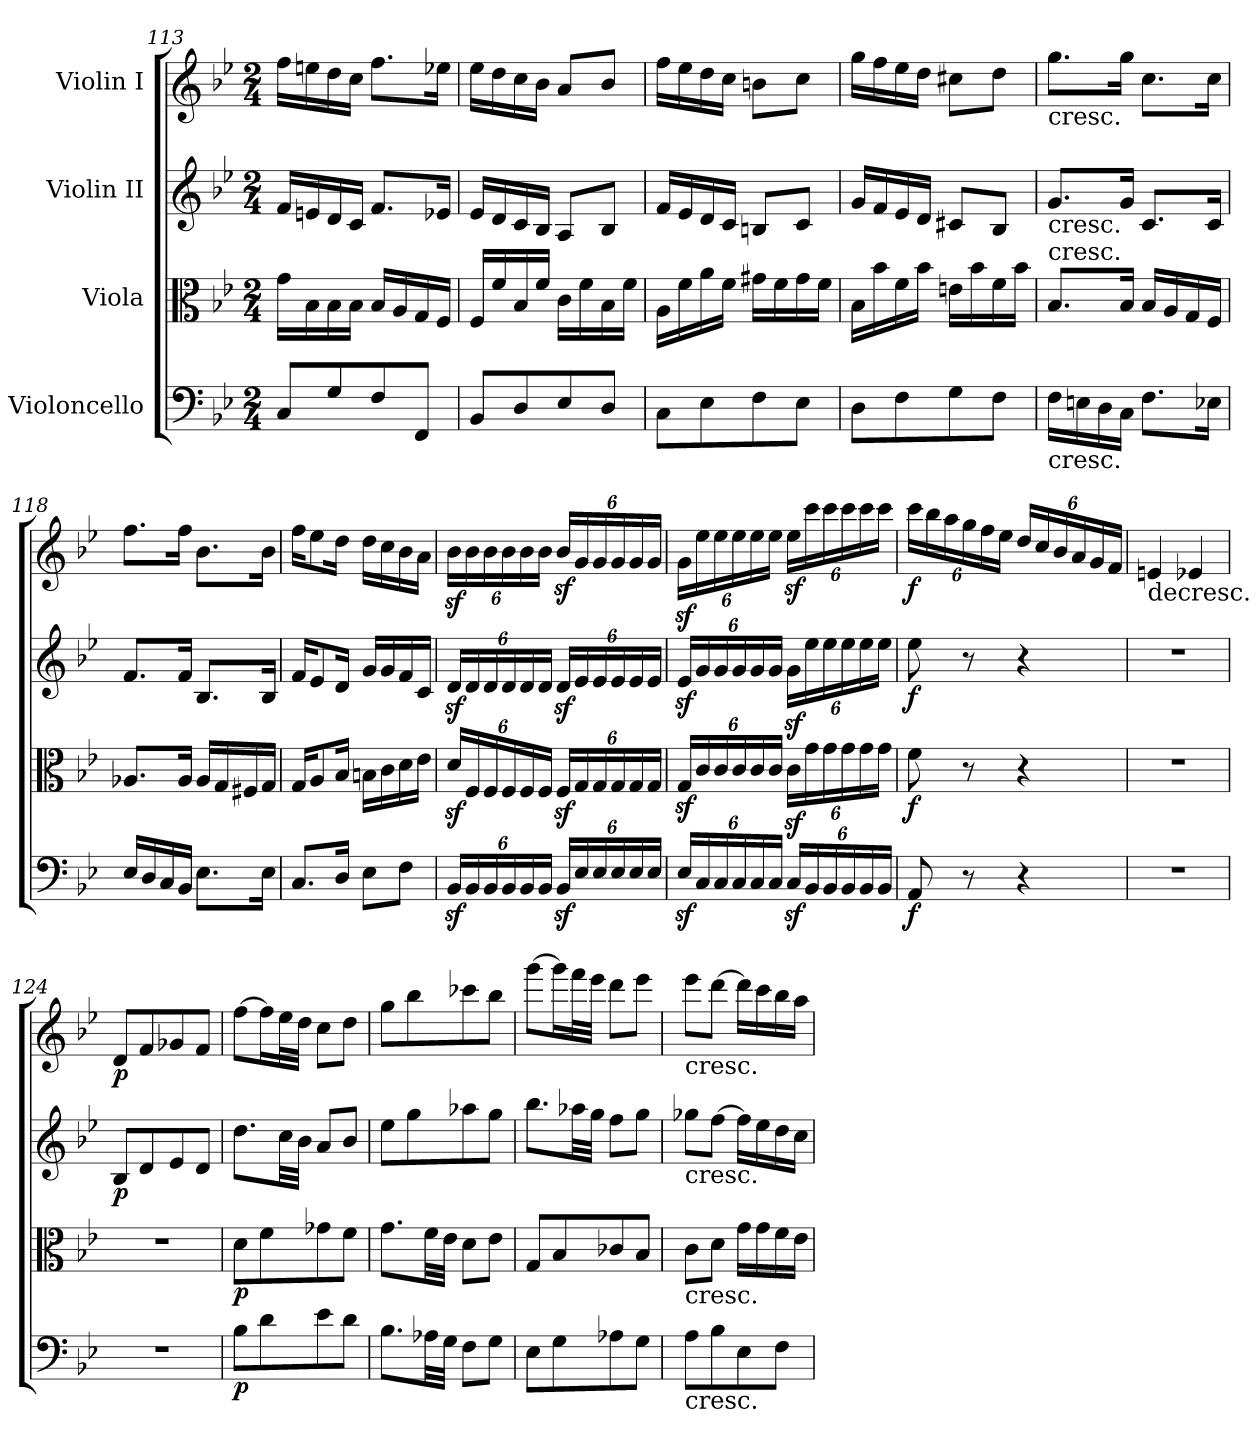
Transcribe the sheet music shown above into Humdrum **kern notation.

**kern	**dynam	**kern	**dynam	**kern	**dynam	**kern	**dynam
*part4	*part4	*part3	*part3	*part2	*part2	*part1	*part1
*staff4	*staff4	*staff3	*staff3	*staff2	*staff2	*staff1	*staff1
*I"Violoncello	*	*I"Viola	*	*I"Violin II	*	*I"Violin I	*
*clefF4	*	*clefC3	*	*clefG2	*	*clefG2	*
*k[b-e-]	*	*k[b-e-]	*	*k[b-e-]	*	*k[b-e-]	*
*M2/4	*	*M2/4	*	*M2/4	*	*M2/4	*
=113	=113	=113	=113	=113	=113	=113	=113
8C/L	.	16g\LL	.	16f/LL	.	16ff\LL	.
.	.	16B-\	.	16en/	.	16een\	.
8G/	.	16B-\	.	16d/	.	16dd\	.
.	.	16B-\JJ	.	16c/JJ	.	16cc\JJ	.
8F/	.	16B-/LL	.	8.f/L	.	8.ff\L	.
.	.	16A/	.	.	.	.	.
8FF/J	.	16G/	.	.	.	.	.
.	.	16F/JJ	.	16e-X/Jk	.	16ee-X\Jk	.
!!LO:LB:g=z
=114	=114	=114	=114	=114	=114	=114	=114
8BB-/L	.	16F/LL	.	16e-/LL	.	16ee-\LL	.
.	.	16f/	.	16d/	.	16dd\	.
8D/	.	16B-/	.	16c/	.	16cc\	.
.	.	16f/JJ	.	16B-/JJ	.	16b-\JJ	.
8E-/	.	16c\LL	.	8A/L	.	8a/L	.
.	.	16f\	.	.	.	.	.
8D/J	.	16B-\	.	8B-/J	.	8b-/J	.
.	.	16f\JJ	.	.	.	.	.
!!LO:PB:g=z
=115	=115	=115	=115	=115	=115	=115	=115
8C\L	.	16A\LL	.	16f/LL	.	16ff\LL	.
.	.	16f\	.	16e-/	.	16ee-\	.
8E-\	.	16a\	.	16d/	.	16dd\	.
.	.	16f\JJ	.	16c/JJ	.	16cc\JJ	.
8F\	.	16g#X\LL	.	8Bn/L	.	8bn\L	.
.	.	16f\	.	.	.	.	.
8E-\J	.	16g#\	.	8c/J	.	8cc\J	.
.	.	16f\JJ	.	.	.	.	.
=116	=116	=116	=116	=116	=116	=116	=116
8D\L	.	16B-\LL	.	16g/LL	.	16gg\LL	.
.	.	16b-\	.	16f/	.	16ff\	.
8F\	.	16f\	.	16e-/	.	16ee-\	.
.	.	16b-\JJ	.	16d/JJ	.	16dd\JJ	.
8G\	.	16en\LL	.	8c#X/L	.	8cc#X\L	.
.	.	16b-\	.	.	.	.	.
8F\J	.	16f\	.	8B-/J	.	8dd\J	.
.	.	16b-\JJ	.	.	.	.	.
=117	=117	=117	=117	=117	=117	=117	=117
!	!	!	!	!	!	!LO:TX:b:t=cresc.	!
!	!	!	!	!LO:TX:b:t=cresc.	!	!	!
!	!	!LO:TX:a:t=cresc.	!	!	!	!	!
!LO:TX:b:t=cresc.	!	!	!	!	!	!	!
16F\LL	.	8.B-/L	.	8.g/L	.	8.gg\L	.
16En\	.	.	.	.	.	.	.
16D\	.	.	.	.	.	.	.
16C\JJ	.	16B-/Jk	.	16g/Jk	.	16gg\Jk	.
8.F\L	.	16B-/LL	.	8.c/L	.	8.cc\L	.
.	.	16A/	.	.	.	.	.
.	.	16G/	.	.	.	.	.
16E-X\Jk	.	16F/JJ	.	16c/Jk	.	16cc\Jk	.
=118	=118	=118	=118	=118	=118	=118	=118
16E-/LL	.	8.A-X/L	.	8.f/L	.	8.ff\L	.
16D/	.	.	.	.	.	.	.
16C/	.	.	.	.	.	.	.
16BB-/JJ	.	16A-/Jk	.	16f/Jk	.	16ff\Jk	.
8.E-\L	.	16A-/LL	.	8.B-/L	.	8.b-\L	.
.	.	16G/	.	.	.	.	.
.	.	16F#X/	.	.	.	.	.
16E-\Jk	.	16G/JJ	.	16B-/Jk	.	16b-\Jk	.
!!LO:PB:g=z
=119	=119	=119	=119	=119	=119	=119	=119
8.C/L	.	16G/KL	.	16f/KL	.	16ff\KL	.
.	.	8A/	.	8e-/	.	8ee-\	.
16D/Jk	.	16B-/Jk	.	16d/Jk	.	16dd\Jk	.
8E-\L	.	16Bn\LL	.	16g/LL	.	16dd\LL	.
.	.	16c\	.	16g/	.	16cc\	.
8F\J	.	16d\	.	16f/	.	16b-\	.
.	.	16e-\JJ	.	16c/JJ	.	16a\JJ	.
=120	=120	=120	=120	=120	=120	=120	=120
*Xbrackettup	*	*Xbrackettup	*	*Xbrackettup	*	*Xbrackettup	*
24BB-z</LL	.	24dz</LL	.	24dz</LL	.	24b-z<\LL	.
24BB-/	.	24F/	.	24d/	.	24b-\	.
24BB-/	.	24F/	.	24d/	.	24b-\	.
24BB-/	.	24F/	.	24d/	.	24b-\	.
24BB-/	.	24F/	.	24d/	.	24b-\	.
24BB-/JJ	.	24F/JJ	.	24d/JJ	.	24b-\JJ	.
24BB-z</LL	.	24Fz</LL	.	24dz</LL	.	24b-z</LL	.
24E-/	.	24G/	.	24e-/	.	24g/	.
24E-/	.	24G/	.	24e-/	.	24g/	.
24E-/	.	24G/	.	24e-/	.	24g/	.
24E-/	.	24G/	.	24e-/	.	24g/	.
24E-/JJ	.	24G/JJ	.	24e-/JJ	.	24g/JJ	.
=121	=121	=121	=121	=121	=121	=121	=121
24E-z</LL	.	24Gz</LL	.	24e-z</LL	.	24gz<\LL	.
24C/	.	24c/	.	24g/	.	24ee-\	.
24C/	.	24c/	.	24g/	.	24ee-\	.
24C/	.	24c/	.	24g/	.	24ee-\	.
24C/	.	24c/	.	24g/	.	24ee-\	.
24C/JJ	.	24c/JJ	.	24g/JJ	.	24ee-\JJ	.
24Cz</LL	.	24cz<\LL	.	24gz<\LL	.	24ee-z<\LL	.
24BB-/	.	24g\	.	24ee-\	.	24ccc\	.
24BB-/	.	24g\	.	24ee-\	.	24ccc\	.
24BB-/	.	24g\	.	24ee-\	.	24ccc\	.
24BB-/	.	24g\	.	24ee-\	.	24ccc\	.
24BB-/JJ	.	24g\JJ	.	24ee-\JJ	.	24ccc\JJ	.
!!LO:LB:g=z
=122	=122	=122	=122	=122	=122	=122	=122
!	!LO:DY:b	!	!LO:DY:b	!	!LO:DY:b	!	!LO:DY:b
8AA/	f	8f\	f	8ee-\	f	24ccc\LL	f
.	.	.	.	.	.	24bb-\	.
.	.	.	.	.	.	24aa\	.
8r	.	8r	.	8r	.	24gg\	.
.	.	.	.	.	.	24ff\	.
.	.	.	.	.	.	24ee-\JJ	.
4r	.	4r	.	4r	.	24dd/LL	.
.	.	.	.	.	.	24cc/	.
.	.	.	.	.	.	24b-/	.
.	.	.	.	.	.	24a/	.
.	.	.	.	.	.	24g/	.
.	.	.	.	.	.	24f/JJ	.
=123	=123	=123	=123	=123	=123	=123	=123
!	!	!	!	!	!	!LO:TX:b:t=decresc.	!
2r	.	2r	.	2r	.	4en/	.
.	.	.	.	.	.	4e-X/	.
=124	=124	=124	=124	=124	=124	=124	=124
!	!	!	!	!	!LO:DY:b	!	!LO:DY:b
2r	.	2r	.	8B-/L	p	8d/L	p
.	.	.	.	8d/	.	8f/	.
.	.	.	.	8e-/	.	8g-X/	.
.	.	.	.	8d/J	.	8f/J	.
=125	=125	=125	=125	=125	=125	=125	=125
!	!LO:DY:b	!	!LO:DY:b	!	!	!	!
8B-\L	p	8d\L	p	8.dd\L	.	[8ff\L	.
8d\	.	8f\	.	.	.	16ff\L]	.
.	.	.	.	32cc\LL	.	32ee-\L	.
.	.	.	.	32b-\JJJ	.	32dd\JJJ	.
8e-\	.	8g-X\	.	8a/L	.	8cc\L	.
8d\J	.	8f\J	.	8b-/J	.	8dd\J	.
=126	=126	=126	=126	=126	=126	=126	=126
8.B-\L	.	8.g\L	.	8ee-\L	.	8gg\L	.
.	.	.	.	8gg\	.	8bb-\	.
32A-X\LL	.	32f\LL	.	.	.	.	.
32G\JJJ	.	32e-\JJJ	.	.	.	.	.
8F\L	.	8d\L	.	8aa-X\	.	8ccc-X\	.
8G\J	.	8e-\J	.	8gg\J	.	8bb-\J	.
!!LO:PB:g=z
=127	=127	=127	=127	=127	=127	=127	=127
8E-\L	.	8G/L	.	8.bb-\L	.	[8ggg\L	.
8G\	.	8B-/	.	.	.	16ggg\L]	.
.	.	.	.	32aa-X\LL	.	32fff\L	.
.	.	.	.	32gg\JJJ	.	32eee-\JJJ	.
8A-X\	.	8c-X/	.	8ff\L	.	8ddd\L	.
8G\J	.	8B-/J	.	8gg\J	.	8eee-\J	.
!!LO:LB:g=z
=128	=128	=128	=128	=128	=128	=128	=128
!	!	!	!	!	!	!LO:TX:b:t=cresc.	!
!	!	!	!	!LO:TX:b:t=cresc.	!	!	!
!	!	!LO:TX:b:t=cresc.	!	!	!	!	!
!LO:TX:b:t=cresc.	!	!	!	!	!	!	!
8A\L	.	8c\L	.	8gg-X\L	.	8eee-\L	.
8B-\	.	8d\J	.	[8ff\J	.	[8ddd\J	.
8E-\	.	16g\LL	.	16ff\LL]	.	16ddd\LL]	.
.	.	16g\	.	16ee-\	.	16ccc\	.
8F\J	.	16f\	.	16dd\	.	16bb-\	.
.	.	16e-\JJ	.	16cc\JJ	.	16aa\JJ	.
=	=	=	=	=	=	=	=
*-	*-	*-	*-	*-	*-	*-	*-
